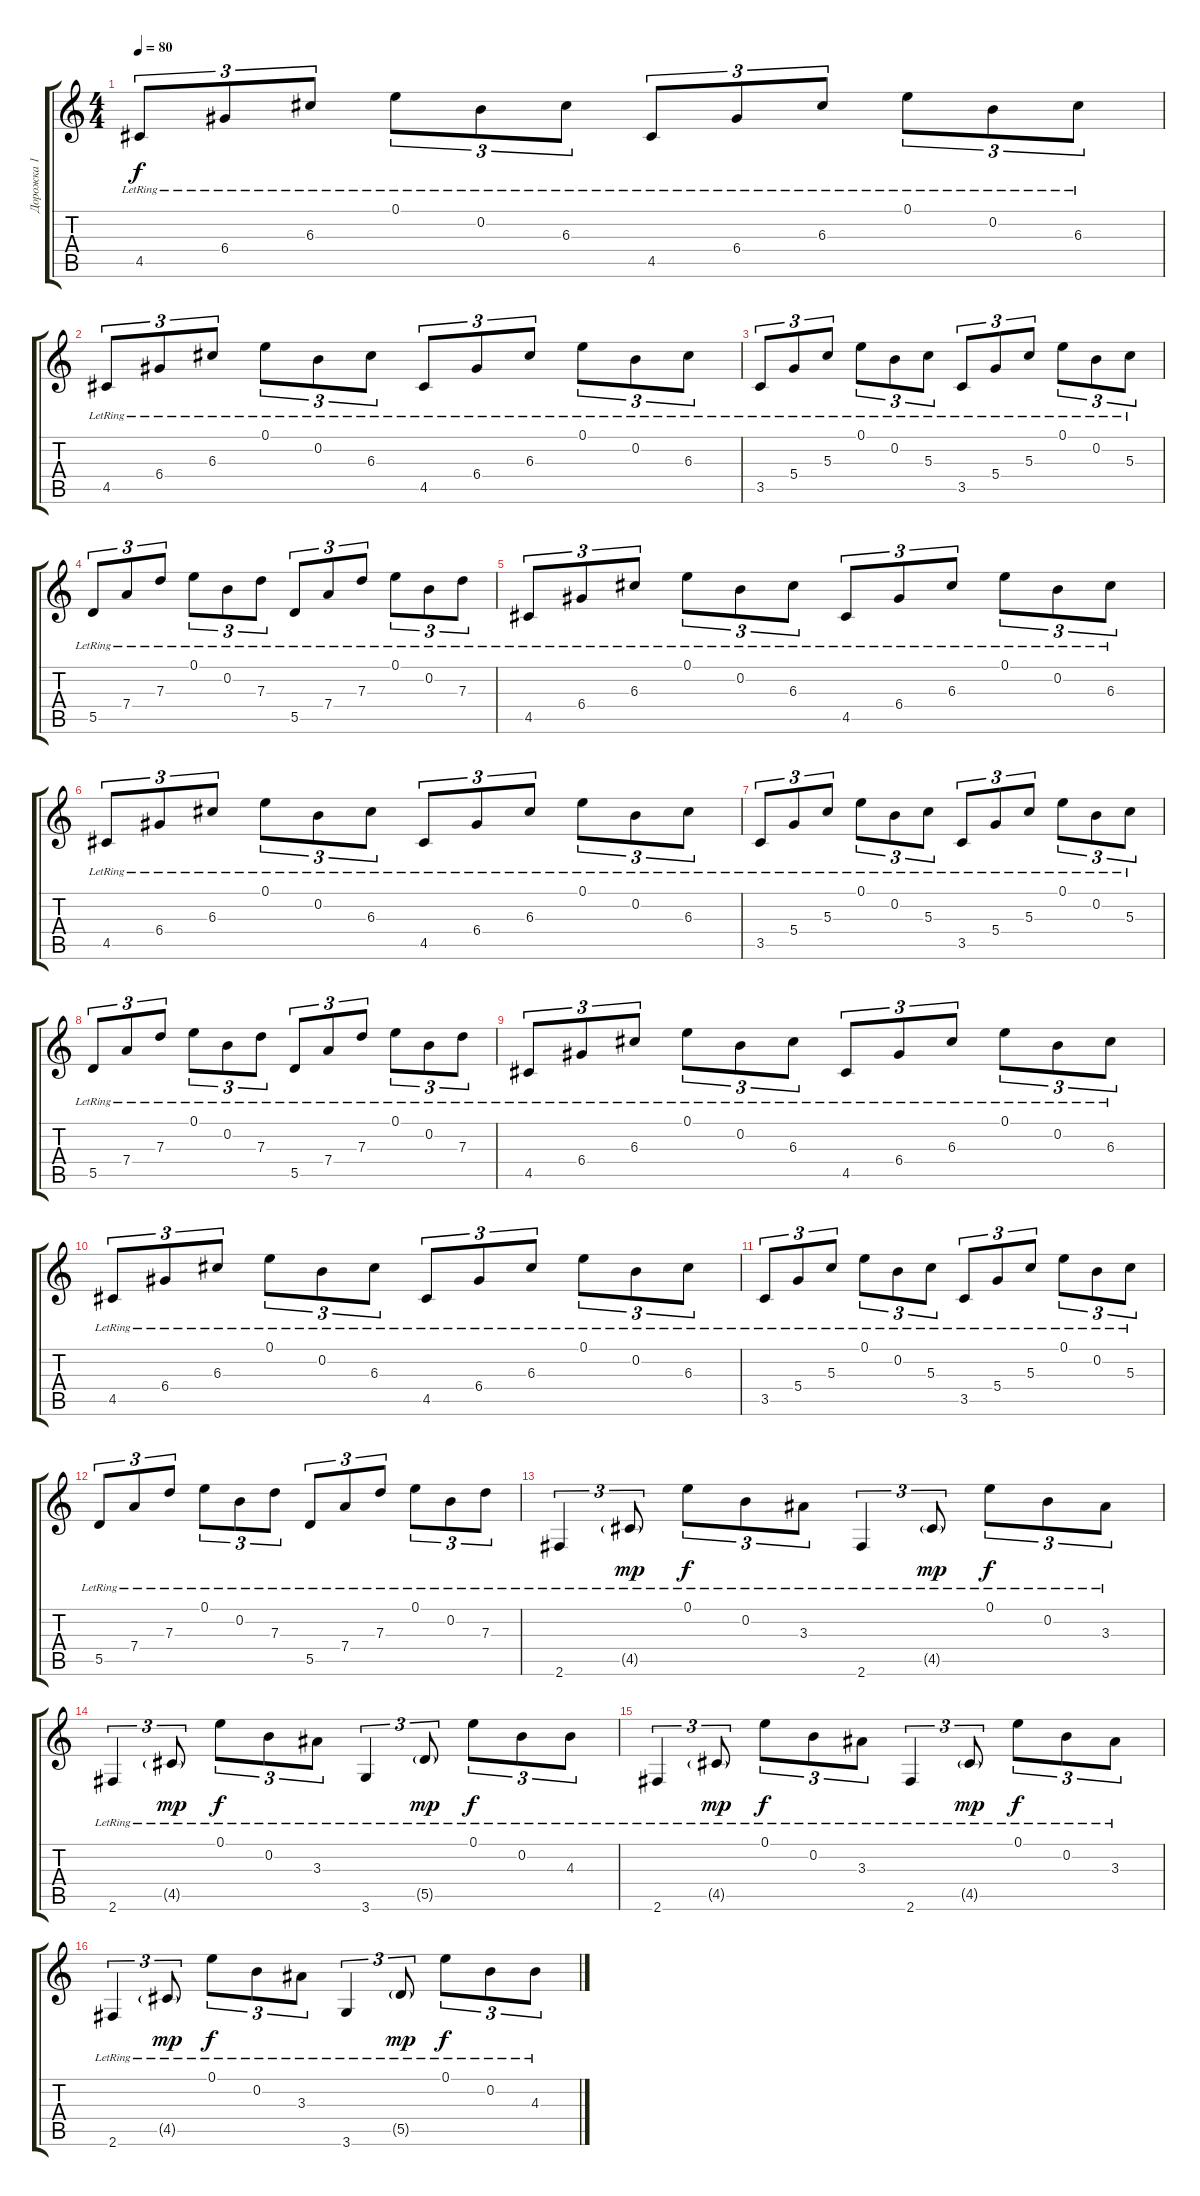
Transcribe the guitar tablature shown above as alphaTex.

\track ("Дорожка 1" "Дорожка 1") {instrument acousticguitarnylon}
\staff {score tabs}
\tuning (E4 B3 G3 D3 A2 E2) {hide}
\ts (4 4)
\tempo 80
\clef g2
\ks c
4.5{lr}.8{tu (3 2) dy f} 6.4{lr}.8{tu (3 2)} 6.3{lr}.8{tu (3 2)} 0.1{lr}.8{tu (3 2)} 0.2{lr}.8{tu (3 2)} 6.3{lr}.8{tu (3 2)} 4.5{lr}.8{tu (3 2)} 6.4{lr}.8{tu (3 2)} 6.3{lr}.8{tu (3 2)} 0.1{lr}.8{tu (3 2)} 0.2{lr}.8{tu (3 2)} 6.3{lr}.8{tu (3 2)} |
4.5{lr}.8{tu (3 2)} 6.4{lr}.8{tu (3 2)} 6.3{lr}.8{tu (3 2)} 0.1{lr}.8{tu (3 2)} 0.2{lr}.8{tu (3 2)} 6.3{lr}.8{tu (3 2)} 4.5{lr}.8{tu (3 2)} 6.4{lr}.8{tu (3 2)} 6.3{lr}.8{tu (3 2)} 0.1{lr}.8{tu (3 2)} 0.2{lr}.8{tu (3 2)} 6.3{lr}.8{tu (3 2)} |
3.5{lr}.8{tu (3 2)} 5.4{lr}.8{tu (3 2)} 5.3{lr}.8{tu (3 2)} 0.1{lr}.8{tu (3 2)} 0.2{lr}.8{tu (3 2)} 5.3{lr}.8{tu (3 2)} 3.5{lr}.8{tu (3 2)} 5.4{lr}.8{tu (3 2)} 5.3{lr}.8{tu (3 2)} 0.1{lr}.8{tu (3 2)} 0.2{lr}.8{tu (3 2)} 5.3{lr}.8{tu (3 2)} |
5.5{lr}.8{tu (3 2)} 7.4{lr}.8{tu (3 2)} 7.3{lr}.8{tu (3 2)} 0.1{lr}.8{tu (3 2)} 0.2{lr}.8{tu (3 2)} 7.3{lr}.8{tu (3 2)} 5.5{lr}.8{tu (3 2)} 7.4{lr}.8{tu (3 2)} 7.3{lr}.8{tu (3 2)} 0.1{lr}.8{tu (3 2)} 0.2{lr}.8{tu (3 2)} 7.3{lr}.8{tu (3 2)} |
4.5{lr}.8{tu (3 2)} 6.4{lr}.8{tu (3 2)} 6.3{lr}.8{tu (3 2)} 0.1{lr}.8{tu (3 2)} 0.2{lr}.8{tu (3 2)} 6.3{lr}.8{tu (3 2)} 4.5{lr}.8{tu (3 2)} 6.4{lr}.8{tu (3 2)} 6.3{lr}.8{tu (3 2)} 0.1{lr}.8{tu (3 2)} 0.2{lr}.8{tu (3 2)} 6.3{lr}.8{tu (3 2)} |
4.5{lr}.8{tu (3 2)} 6.4{lr}.8{tu (3 2)} 6.3{lr}.8{tu (3 2)} 0.1{lr}.8{tu (3 2)} 0.2{lr}.8{tu (3 2)} 6.3{lr}.8{tu (3 2)} 4.5{lr}.8{tu (3 2)} 6.4{lr}.8{tu (3 2)} 6.3{lr}.8{tu (3 2)} 0.1{lr}.8{tu (3 2)} 0.2{lr}.8{tu (3 2)} 6.3{lr}.8{tu (3 2)} |
3.5{lr}.8{tu (3 2)} 5.4{lr}.8{tu (3 2)} 5.3{lr}.8{tu (3 2)} 0.1{lr}.8{tu (3 2)} 0.2{lr}.8{tu (3 2)} 5.3{lr}.8{tu (3 2)} 3.5{lr}.8{tu (3 2)} 5.4{lr}.8{tu (3 2)} 5.3{lr}.8{tu (3 2)} 0.1{lr}.8{tu (3 2)} 0.2{lr}.8{tu (3 2)} 5.3{lr}.8{tu (3 2)} |
5.5{lr}.8{tu (3 2)} 7.4{lr}.8{tu (3 2)} 7.3{lr}.8{tu (3 2)} 0.1{lr}.8{tu (3 2)} 0.2{lr}.8{tu (3 2)} 7.3{lr}.8{tu (3 2)} 5.5{lr}.8{tu (3 2)} 7.4{lr}.8{tu (3 2)} 7.3{lr}.8{tu (3 2)} 0.1{lr}.8{tu (3 2)} 0.2{lr}.8{tu (3 2)} 7.3{lr}.8{tu (3 2)} |
4.5{lr}.8{tu (3 2)} 6.4{lr}.8{tu (3 2)} 6.3{lr}.8{tu (3 2)} 0.1{lr}.8{tu (3 2)} 0.2{lr}.8{tu (3 2)} 6.3{lr}.8{tu (3 2)} 4.5{lr}.8{tu (3 2)} 6.4{lr}.8{tu (3 2)} 6.3{lr}.8{tu (3 2)} 0.1{lr}.8{tu (3 2)} 0.2{lr}.8{tu (3 2)} 6.3{lr}.8{tu (3 2)} |
4.5{lr}.8{tu (3 2)} 6.4{lr}.8{tu (3 2)} 6.3{lr}.8{tu (3 2)} 0.1{lr}.8{tu (3 2)} 0.2{lr}.8{tu (3 2)} 6.3{lr}.8{tu (3 2)} 4.5{lr}.8{tu (3 2)} 6.4{lr}.8{tu (3 2)} 6.3{lr}.8{tu (3 2)} 0.1{lr}.8{tu (3 2)} 0.2{lr}.8{tu (3 2)} 6.3{lr}.8{tu (3 2)} |
3.5{lr}.8{tu (3 2)} 5.4{lr}.8{tu (3 2)} 5.3{lr}.8{tu (3 2)} 0.1{lr}.8{tu (3 2)} 0.2{lr}.8{tu (3 2)} 5.3{lr}.8{tu (3 2)} 3.5{lr}.8{tu (3 2)} 5.4{lr}.8{tu (3 2)} 5.3{lr}.8{tu (3 2)} 0.1{lr}.8{tu (3 2)} 0.2{lr}.8{tu (3 2)} 5.3{lr}.8{tu (3 2)} |
5.5{lr}.8{tu (3 2)} 7.4{lr}.8{tu (3 2)} 7.3{lr}.8{tu (3 2)} 0.1{lr}.8{tu (3 2)} 0.2{lr}.8{tu (3 2)} 7.3{lr}.8{tu (3 2)} 5.5{lr}.8{tu (3 2)} 7.4{lr}.8{tu (3 2)} 7.3{lr}.8{tu (3 2)} 0.1{lr}.8{tu (3 2)} 0.2{lr}.8{tu (3 2)} 7.3{lr}.8{tu (3 2)} |
2.6{lr}.4{tu (3 2)} 4.5{g lr}.8{tu (3 2) dy mp} 0.1{lr}.8{tu (3 2) dy f} 0.2{lr}.8{tu (3 2)} 3.3{lr}.8{tu (3 2)} 2.6{lr}.4{tu (3 2)} 4.5{g lr}.8{tu (3 2) dy mp} 0.1{lr}.8{tu (3 2) dy f} 0.2{lr}.8{tu (3 2)} 3.3{lr}.8{tu (3 2)} |
2.6{lr}.4{tu (3 2)} 4.5{g lr}.8{tu (3 2) dy mp} 0.1{lr}.8{tu (3 2) dy f} 0.2{lr}.8{tu (3 2)} 3.3{lr}.8{tu (3 2)} 3.6{lr}.4{tu (3 2)} 5.5{g lr}.8{tu (3 2) dy mp} 0.1{lr}.8{tu (3 2) dy f} 0.2{lr}.8{tu (3 2)} 4.3{lr}.8{tu (3 2)} |
2.6{lr}.4{tu (3 2)} 4.5{g lr}.8{tu (3 2) dy mp} 0.1{lr}.8{tu (3 2) dy f} 0.2{lr}.8{tu (3 2)} 3.3{lr}.8{tu (3 2)} 2.6{lr}.4{tu (3 2)} 4.5{g lr}.8{tu (3 2) dy mp} 0.1{lr}.8{tu (3 2) dy f} 0.2{lr}.8{tu (3 2)} 3.3{lr}.8{tu (3 2)} |
2.6{lr}.4{tu (3 2)} 4.5{g lr}.8{tu (3 2) dy mp} 0.1{lr}.8{tu (3 2) dy f} 0.2{lr}.8{tu (3 2)} 3.3{lr}.8{tu (3 2)} 3.6{lr}.4{tu (3 2)} 5.5{g lr}.8{tu (3 2) dy mp} 0.1{lr}.8{tu (3 2) dy f} 0.2{lr}.8{tu (3 2)} 4.3{lr}.8{tu (3 2)}
